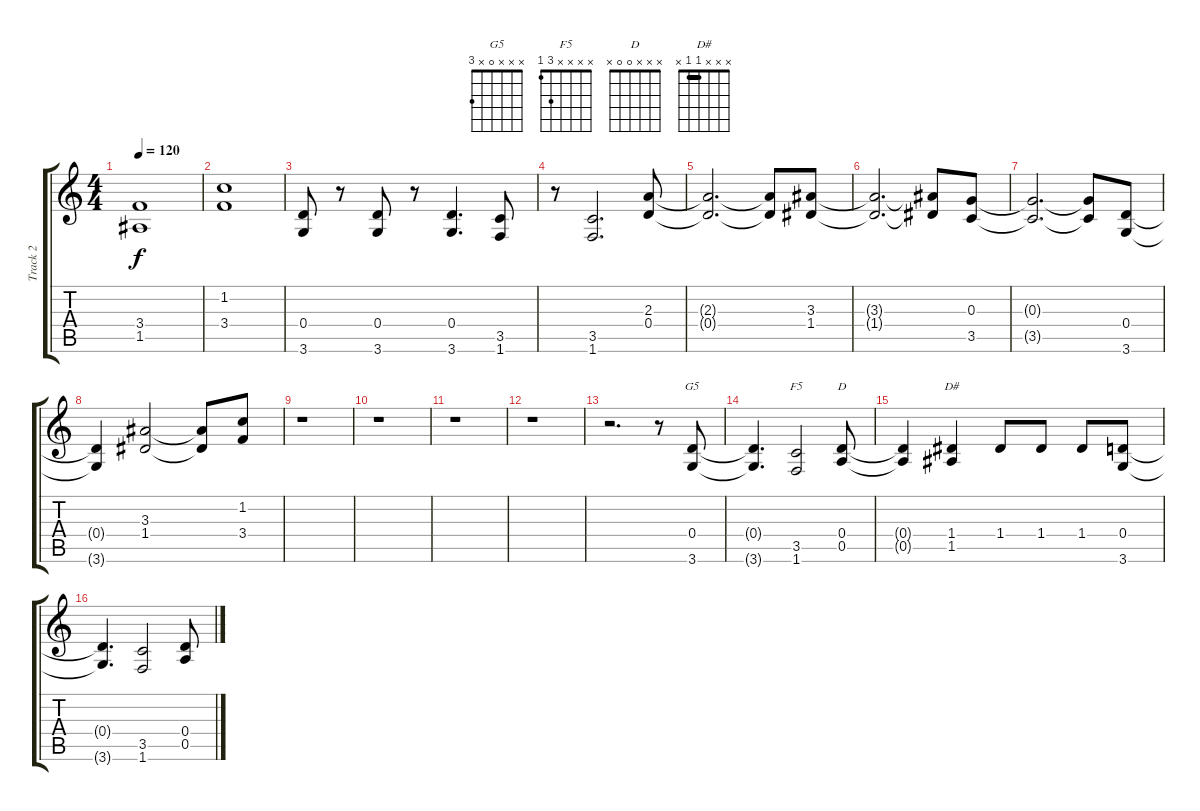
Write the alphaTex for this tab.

\track ("Track 2" "Track 2") {instrument distortionguitar}
\staff {score tabs}
\tuning (E4 B3 G3 D3 A2 E2) {hide}
\chord ("G5" x x x 0 x 3)
\chord ("F5" x x x x 3 1)
\chord ("D" x x x 0 0 x)
\chord ("D#" x x x 1 1 x) {barre 1}
\ts (4 4)
\tempo 120
\clef g2
\ks c
(3.4 1.5).1{dy f} |
(1.2 3.4).1 |
(0.4 3.6).8 r.8 (0.4 3.6).8 r.8 (0.4 3.6).4{d} (3.5 1.6).8 |
r.8 (3.5 1.6).2{d} (2.3 0.4).8 |
(2.3{t} 0.4{t}).2{d} (2.3{t} 0.4{t}).8 (3.3 1.4).8 |
(3.3{t} 1.4{t}).2{d} (3.3{t} 1.4{t}).8 (0.3 3.5).8 |
(0.3{t} 3.5{t}).2{d} (0.3{t} 3.5{t}).8 (0.4 3.6).8 |
(0.4{t} 3.6{t}).4 (3.3 1.4).2 (3.3{t} 1.4{t}).8 (1.2 3.4).8 |
r.1 |
r.1 |
r.1 |
r.1 |
r.2{d} r.8 (0.4 3.6).8{ch "G5"} |
(0.4{t} 3.6{t}).4{d} (3.5 1.6).2{ch "F5"} (0.4 0.5).8{ch "D"} |
(0.4{t} 0.5{t}).4 (1.4 1.5).4{ch "D#"} 1.4.8 1.4.8 1.4.8 (0.4 3.6).8 |
(0.4{t} 3.6{t}).4{d} (3.5 1.6).2 (0.4 0.5).8
